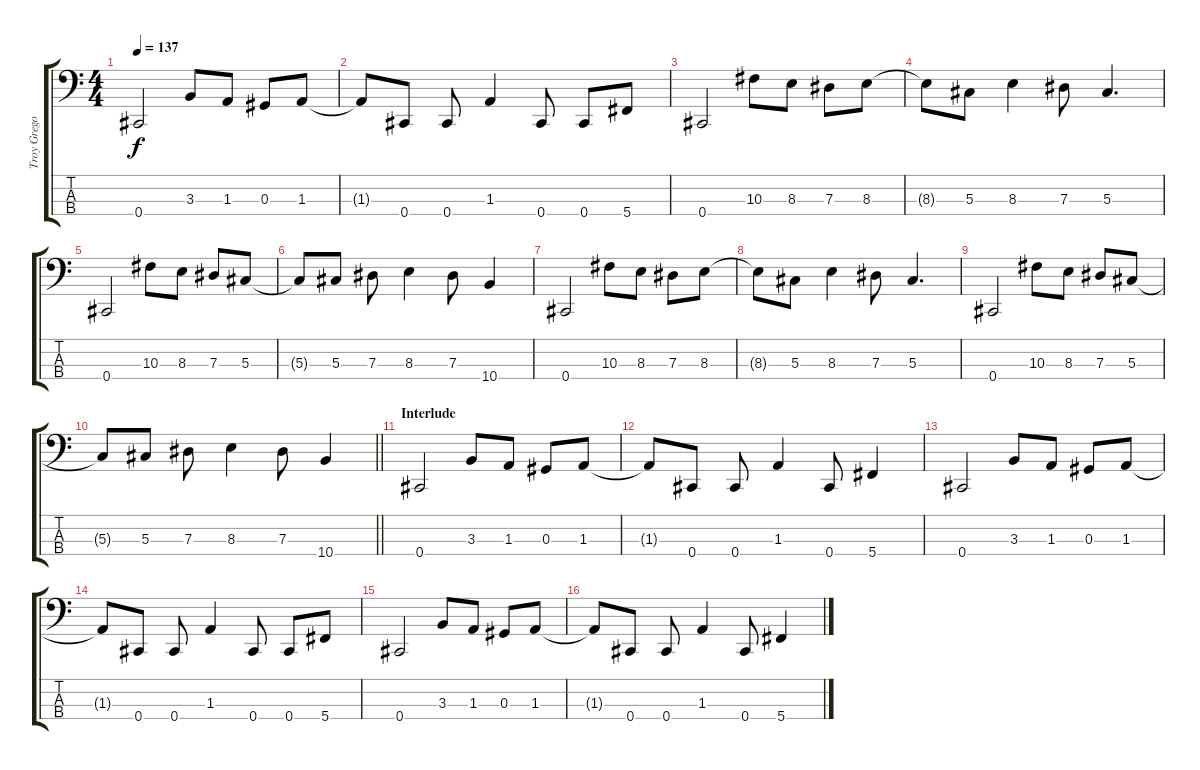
\track ("Troy Gregory" "Troy Grego") {instrument electricbassfinger}
\staff {score tabs}
\tuning (Gb2 Db2 Ab1 Db1) {hide}
\ts (4 4)
\tempo 137
\clef f4
\ks c
0.4.2{dy f} 3.3.8 1.3.8 0.3.8 1.3.8 |
1.3{t}.8 0.4.8 0.4.8 1.3.4 0.4.8 0.4.8 5.4.8 |
0.4.2 10.3.8 8.3.8 7.3.8 8.3.8 |
8.3{t}.8 5.3.8 8.3.4 7.3.8 5.3.4{d} |
0.4.2 10.3.8 8.3.8 7.3.8 5.3.8 |
5.3{t}.8 5.3.8 7.3.8 8.3.4 7.3.8 10.4.4 |
0.4.2 10.3.8 8.3.8 7.3.8 8.3.8 |
8.3{t}.8 5.3.8 8.3.4 7.3.8 5.3.4{d} |
0.4.2 10.3.8 8.3.8 7.3.8 5.3.8 |
\barLineRight lightlight
5.3{t}.8 5.3.8 7.3.8 8.3.4 7.3.8 10.4.4 |
\section ("" "Interlude")
0.4.2 3.3.8 1.3.8 0.3.8 1.3.8 |
1.3{t}.8 0.4.8 0.4.8 1.3.4 0.4.8 5.4.4 |
0.4.2 3.3.8 1.3.8 0.3.8 1.3.8 |
1.3{t}.8 0.4.8 0.4.8 1.3.4 0.4.8 0.4.8 5.4.8 |
0.4.2 3.3.8 1.3.8 0.3.8 1.3.8 |
1.3{t}.8 0.4.8 0.4.8 1.3.4 0.4.8 5.4.4
